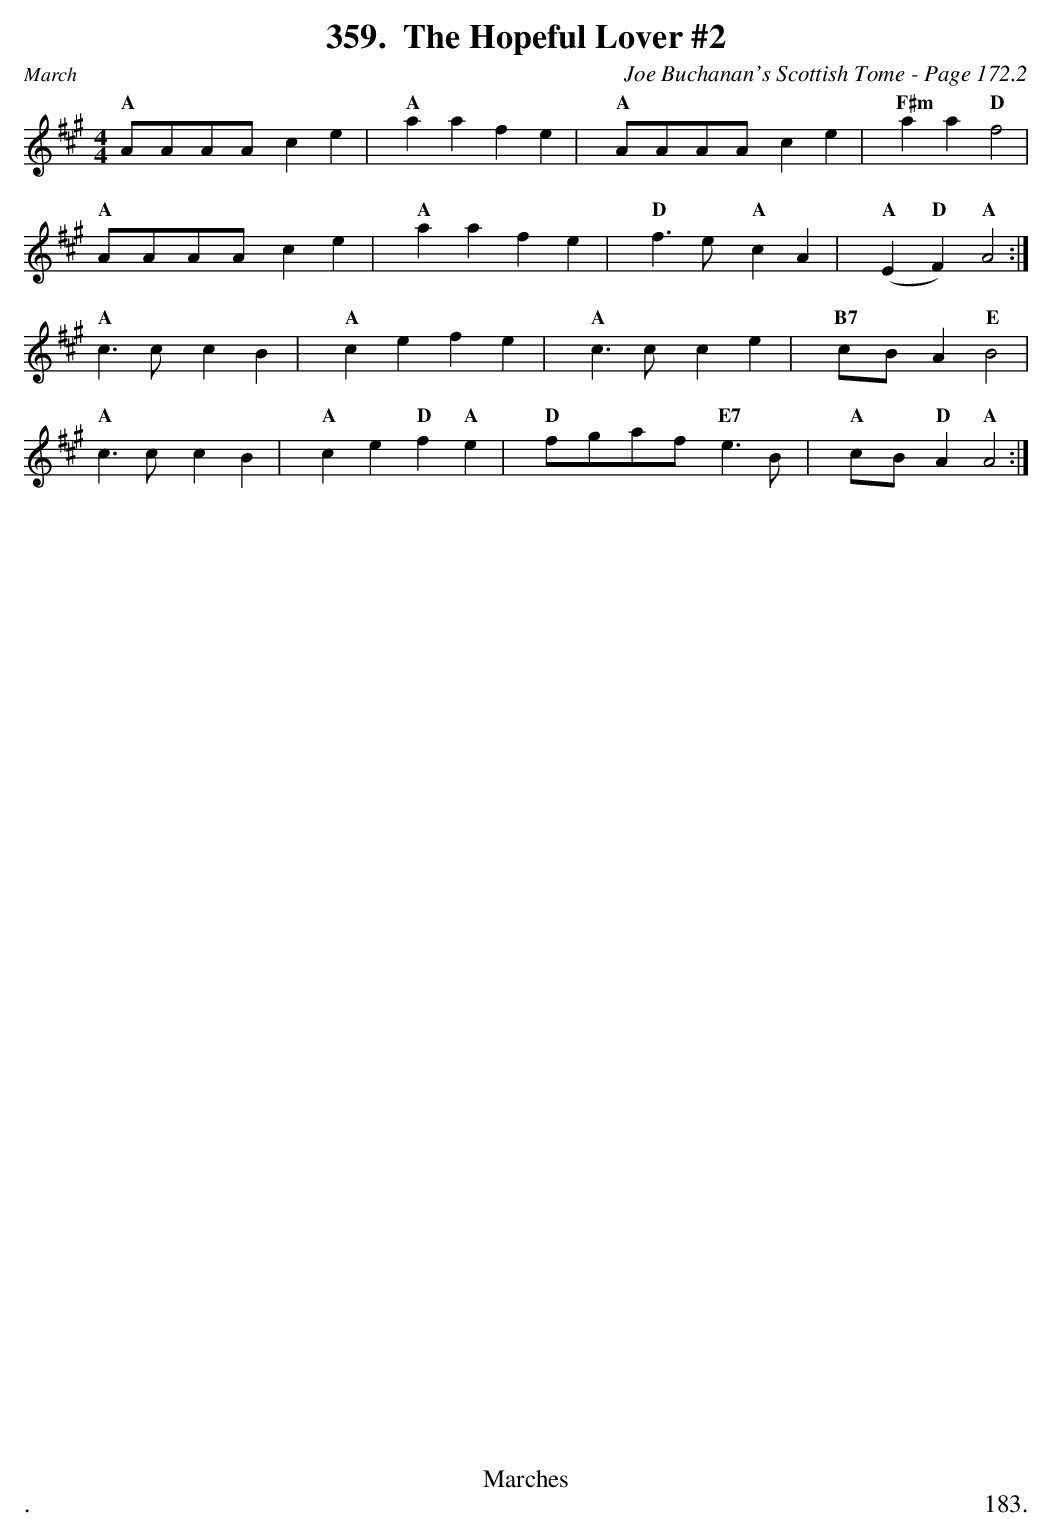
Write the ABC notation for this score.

X:1
T:Hopeful Lover #2, The
C:Joe Buchanan's Scottish Tome - Page 172.2
L:1/8
M:4/4
K:A
"A"AAAA c2 e2 | "A"a2 a2 f2 e2 | "A"AAAA c2 e2 | "F#m"a2 a2 "D"f4 |
"A"AAAA c2 e2 | "A"a2 a2 f2 e2 | "D"f2 > e2 "A"c2 A2 | "A"(E2 "D"F2) "A"A4 :|
"A"c2 > c2 c2 B2 | "A"c2 e2 f2 e2 | "A"c2 > c2 c2 e2 | "B7"cB A2 "E"B4 |
"A"c2 > c2 c2 B2 | "A"c2 e2 "D"f2 "A"e2 | "D"fgaf "E7"e2 > B2 | "A"cB "D"A2 "A"A4 :|
